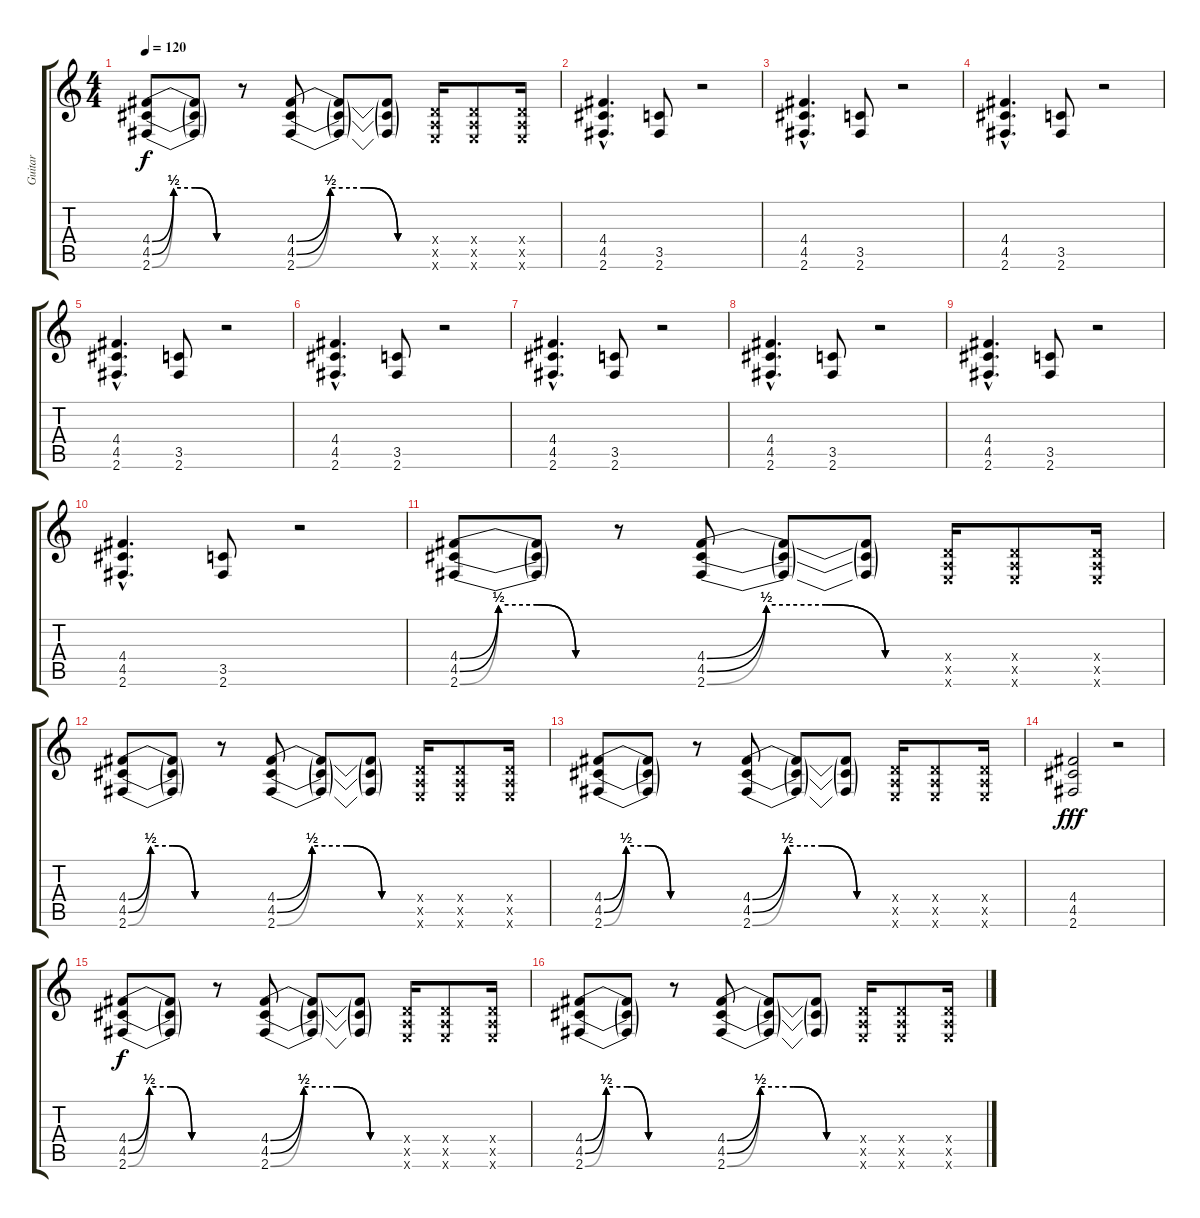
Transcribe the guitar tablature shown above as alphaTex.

\track ("Guitar" "Guitar") {instrument distortionguitar}
\staff {score tabs}
\tuning (E4 B3 G3 D3 A2 E2) {hide}
\ts (4 4)
\tempo 120
\clef g2
\ks c
(4.4{be (custom 0 0 15 2 30 2 45 0 60 0)} 4.5{be (custom 0 0 15 2 30 2 45 0 60 0)} 2.6{be (custom 0 0 15 2 30 2 45 0 60 0)}).8{dy f} (4.4{t} 4.5{t} 2.6{t}).8 r.8 (4.4{be (custom 0 0 15 2 30 2 45 0 60 0)} 4.5{be (custom 0 0 15 2 30 2 45 0 60 0)} 2.6{be (custom 0 0 15 2 30 2 45 0 60 0)}).8 (4.4{t} 4.5{t} 2.6{t}).8 (4.4{t} 4.5{t} 2.6{t}).8 (0.4{x} 0.5{x} 0.6{x}).16 (0.4{x} 0.5{x} 0.6{x}).8 (0.4{x} 0.5{x} 0.6{x}).16 |
(4.4{hac} 4.5{hac} 2.6{hac}).4{d} (3.5 2.6).8 r.2 |
(4.4{hac} 4.5{hac} 2.6{hac}).4{d} (3.5 2.6).8 r.2 |
(4.4{hac} 4.5{hac} 2.6{hac}).4{d} (3.5 2.6).8 r.2 |
(4.4{hac} 4.5{hac} 2.6{hac}).4{d} (3.5 2.6).8 r.2 |
(4.4{hac} 4.5{hac} 2.6{hac}).4{d} (3.5 2.6).8 r.2 |
(4.4{hac} 4.5{hac} 2.6{hac}).4{d} (3.5 2.6).8 r.2 |
(4.4{hac} 4.5{hac} 2.6{hac}).4{d} (3.5 2.6).8 r.2 |
(4.4{hac} 4.5{hac} 2.6{hac}).4{d} (3.5 2.6).8 r.2 |
(4.4{hac} 4.5{hac} 2.6{hac}).4{d} (3.5 2.6).8 r.2 |
(4.4{be (custom 0 0 15 2 30 2 45 0 60 0)} 4.5{be (custom 0 0 15 2 30 2 45 0 60 0)} 2.6{be (custom 0 0 15 2 30 2 45 0 60 0)}).8 (4.4{t} 4.5{t} 2.6{t}).8 r.8 (4.4{be (custom 0 0 15 2 30 2 45 0 60 0)} 4.5{be (custom 0 0 15 2 30 2 45 0 60 0)} 2.6{be (custom 0 0 15 2 30 2 45 0 60 0)}).8 (4.4{t} 4.5{t} 2.6{t}).8 (4.4{t} 4.5{t} 2.6{t}).8 (0.4{x} 0.5{x} 0.6{x}).16 (0.4{x} 0.5{x} 0.6{x}).8 (0.4{x} 0.5{x} 0.6{x}).16 |
(4.4{be (custom 0 0 15 2 30 2 45 0 60 0)} 4.5{be (custom 0 0 15 2 30 2 45 0 60 0)} 2.6{be (custom 0 0 15 2 30 2 45 0 60 0)}).8 (4.4{t} 4.5{t} 2.6{t}).8 r.8 (4.4{be (custom 0 0 15 2 30 2 45 0 60 0)} 4.5{be (custom 0 0 15 2 30 2 45 0 60 0)} 2.6{be (custom 0 0 15 2 30 2 45 0 60 0)}).8 (4.4{t} 4.5{t} 2.6{t}).8 (4.4{t} 4.5{t} 2.6{t}).8 (0.4{x} 0.5{x} 0.6{x}).16 (0.4{x} 0.5{x} 0.6{x}).8 (0.4{x} 0.5{x} 0.6{x}).16 |
(4.4{be (custom 0 0 15 2 30 2 45 0 60 0)} 4.5{be (custom 0 0 15 2 30 2 45 0 60 0)} 2.6{be (custom 0 0 15 2 30 2 45 0 60 0)}).8 (4.4{t} 4.5{t} 2.6{t}).8 r.8 (4.4{be (custom 0 0 15 2 30 2 45 0 60 0)} 4.5{be (custom 0 0 15 2 30 2 45 0 60 0)} 2.6{be (custom 0 0 15 2 30 2 45 0 60 0)}).8 (4.4{t} 4.5{t} 2.6{t}).8 (4.4{t} 4.5{t} 2.6{t}).8 (0.4{x} 0.5{x} 0.6{x}).16 (0.4{x} 0.5{x} 0.6{x}).8 (0.4{x} 0.5{x} 0.6{x}).16 |
(4.4 4.5 2.6).2{dy fff} r.2 |
(4.4{be (custom 0 0 15 2 30 2 45 0 60 0)} 4.5{be (custom 0 0 15 2 30 2 45 0 60 0)} 2.6{be (custom 0 0 15 2 30 2 45 0 60 0)}).8{dy f} (4.4{t} 4.5{t} 2.6{t}).8 r.8 (4.4{be (custom 0 0 15 2 30 2 45 0 60 0)} 4.5{be (custom 0 0 15 2 30 2 45 0 60 0)} 2.6{be (custom 0 0 15 2 30 2 45 0 60 0)}).8 (4.4{t} 4.5{t} 2.6{t}).8 (4.4{t} 4.5{t} 2.6{t}).8 (0.4{x} 0.5{x} 0.6{x}).16 (0.4{x} 0.5{x} 0.6{x}).8 (0.4{x} 0.5{x} 0.6{x}).16 |
(4.4{be (custom 0 0 15 2 30 2 45 0 60 0)} 4.5{be (custom 0 0 15 2 30 2 45 0 60 0)} 2.6{be (custom 0 0 15 2 30 2 45 0 60 0)}).8 (4.4{t} 4.5{t} 2.6{t}).8 r.8 (4.4{be (custom 0 0 15 2 30 2 45 0 60 0)} 4.5{be (custom 0 0 15 2 30 2 45 0 60 0)} 2.6{be (custom 0 0 15 2 30 2 45 0 60 0)}).8 (4.4{t} 4.5{t} 2.6{t}).8 (4.4{t} 4.5{t} 2.6{t}).8 (0.4{x} 0.5{x} 0.6{x}).16 (0.4{x} 0.5{x} 0.6{x}).8 (0.4{x} 0.5{x} 0.6{x}).16
